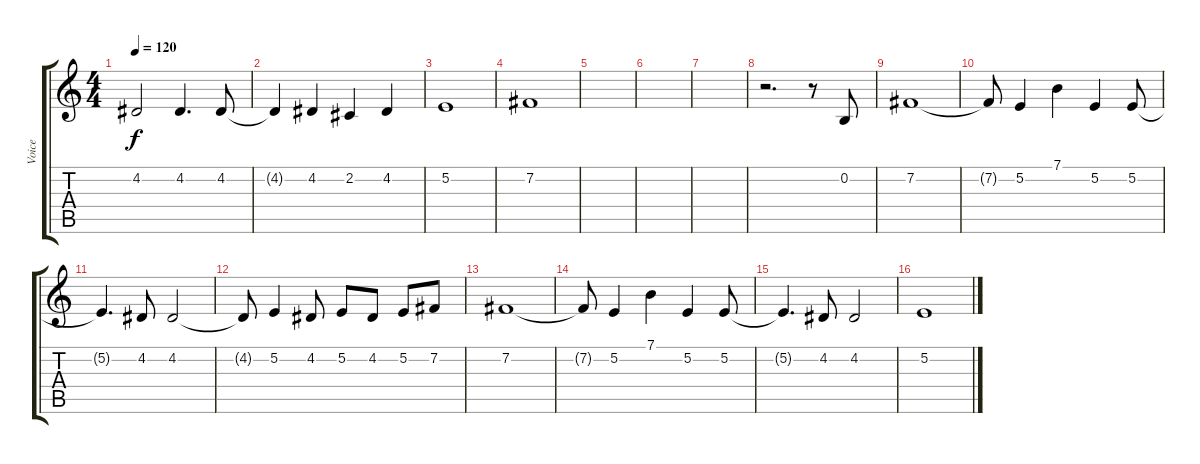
\track ("Voice" "Voice") {instrument pad1newage}
\staff {score tabs}
\tuning (E4 B3 G3 D3 A2 E2) {hide}
\ts (4 4)
\tempo 120
\clef g2
\ks c
4.2{t}.2{dy f} 4.2.4{d} 4.2.8 |
4.2{t}.4 4.2.4 2.2.4 4.2.4 |
5.2.1 |
7.2.1 |
|
|
|
r.2{d} r.8 0.2.8 |
7.2.1 |
7.2{t}.8 5.2.4 7.1.4 5.2.4 5.2.8 |
5.2{t}.4{d} 4.2.8 4.2.2 |
4.2{t}.8 5.2.4 4.2.8 5.2.8 4.2.8 5.2.8 7.2.8 |
7.2.1 |
7.2{t}.8 5.2.4 7.1.4 5.2.4 5.2.8 |
5.2{t}.4{d} 4.2.8 4.2.2 |
5.2.1
